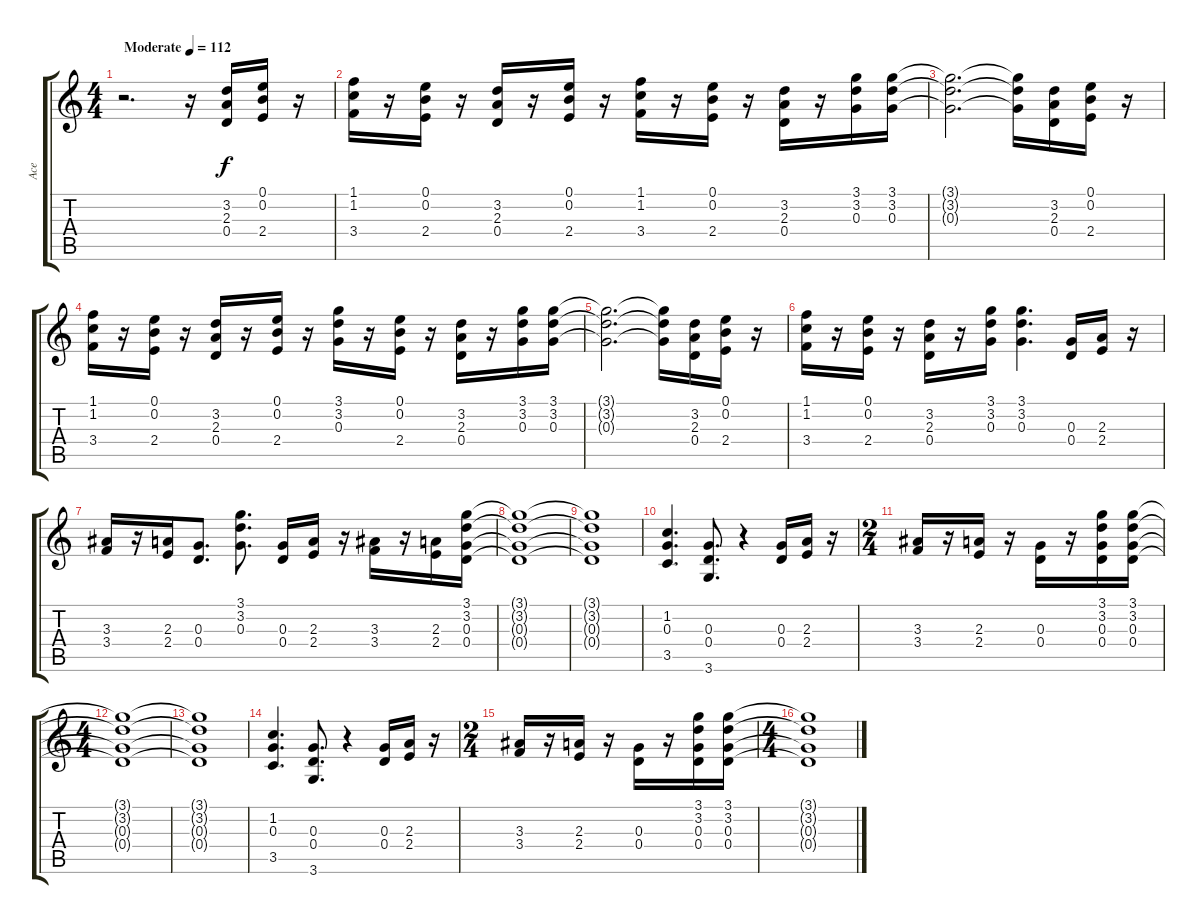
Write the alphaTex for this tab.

\track ("Ace" "Ace") {instrument distortionguitar}
\staff {score tabs}
\tuning (E4 B3 G3 D3 A2 E2) {hide}
\ts (4 4)
\tempo (112 "Moderate")
\clef g2
\ks c
r.2{d dy f instrument distortionguitar} r.16 (3.2 2.3 0.4).16 (0.1 0.2 2.4).16 r.16 |
(1.1 1.2 3.4).16 r.16 (0.1 0.2 2.4).16 r.16 (3.2 2.3 0.4).16 r.16 (0.1 0.2 2.4).16 r.16 (1.1 1.2 3.4).16 r.16 (0.1 0.2 2.4).16 r.16 (3.2 2.3 0.4).16 r.16 (3.1 3.2 0.3).16 (3.1 3.2 0.3).16 |
(3.1{t} 3.2{t} 0.3{t}).2{d} (3.1{t} 3.2{t} 0.3{t}).16 (3.2 2.3 0.4).16 (0.1 0.2 2.4).16 r.16 |
(1.1 1.2 3.4).16 r.16 (0.1 0.2 2.4).16 r.16 (3.2 2.3 0.4).16 r.16 (0.1 0.2 2.4).16 r.16 (3.1 3.2 0.3).16 r.16 (0.1 0.2 2.4).16 r.16 (3.2 2.3 0.4).16 r.16 (3.1 3.2 0.3).16 (3.1 3.2 0.3).16 |
(3.1{t} 3.2{t} 0.3{t}).2{d} (3.1{t} 3.2{t} 0.3{t}).16 (3.2 2.3 0.4).16 (0.1 0.2 2.4).16 r.16 |
(1.1 1.2 3.4).16 r.16 (0.1 0.2 2.4).16 r.16 (3.2 2.3 0.4).16 r.16 (3.1 3.2 0.3).16 (3.1 3.2 0.3).4{d} (0.3 0.4).16 (2.3 2.4).16 r.16 |
(3.3 3.4).16 r.16 (2.3 2.4).16 (0.3 0.4).8{d} (3.1 3.2 0.3).8{d} (0.3 0.4).16 (2.3 2.4).16 r.16 (3.3 3.4).16 r.16 (2.3 2.4).16 (3.1 3.2 0.3 0.4).16 |
(3.1{t} 3.2{t} 0.3{t} 0.4{t}).1 |
(3.1{t} 3.2{t} 0.3{t} 0.4{t}).1 |
(1.2 0.3 3.5).4{d} (0.3 0.4 3.6).8{d} r.4 (0.3 0.4).16 (2.3 2.4).16 r.16 |
\ts (2 4)
(3.3 3.4).16 r.16 (2.3 2.4).16 r.16 (0.3 0.4).16 r.16 (3.1 3.2 0.3 0.4).16 (3.1 3.2 0.3 0.4).16 |
\ts (4 4)
(3.1{t} 3.2{t} 0.3{t} 0.4{t}).1 |
(3.1{t} 3.2{t} 0.3{t} 0.4{t}).1 |
(1.2 0.3 3.5).4{d} (0.3 0.4 3.6).8{d} r.4 (0.3 0.4).16 (2.3 2.4).16 r.16 |
\ts (2 4)
(3.3 3.4).16 r.16 (2.3 2.4).16 r.16 (0.3 0.4).16 r.16 (3.1 3.2 0.3 0.4).16 (3.1 3.2 0.3 0.4).16 |
\ts (4 4)
(3.1{t} 3.2{t} 0.3{t} 0.4{t}).1
